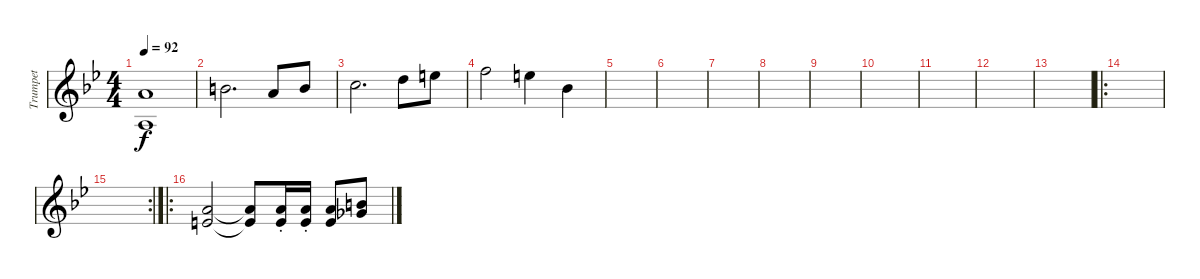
\track ("Trumpet" "Trumpet") {instrument trumpet}
\staff {score}
\tuning (D5 A4 F4 C4 G3 D3) {hide}
\ts (4 4)
\tempo 92
\clef g2
\ks gminor
(4.3 2.5).1{dy f} |
6.3.2{d} 4.3.8 6.3.8 |
7.3.2{d} 9.3.8 11.3.8 |
12.3.2 11.3.4 5.3.4 |
|
|
|
|
|
|
|
|
|
\ro
|
\rc 2
|
\ro
(9.4 9.5).2 (9.4{t} 9.5{t}).8 (9.4{st} 9.5{st}).16 (9.4{st} 9.5{st}).16 (9.4 9.5).8 (11.4 11.5).8
